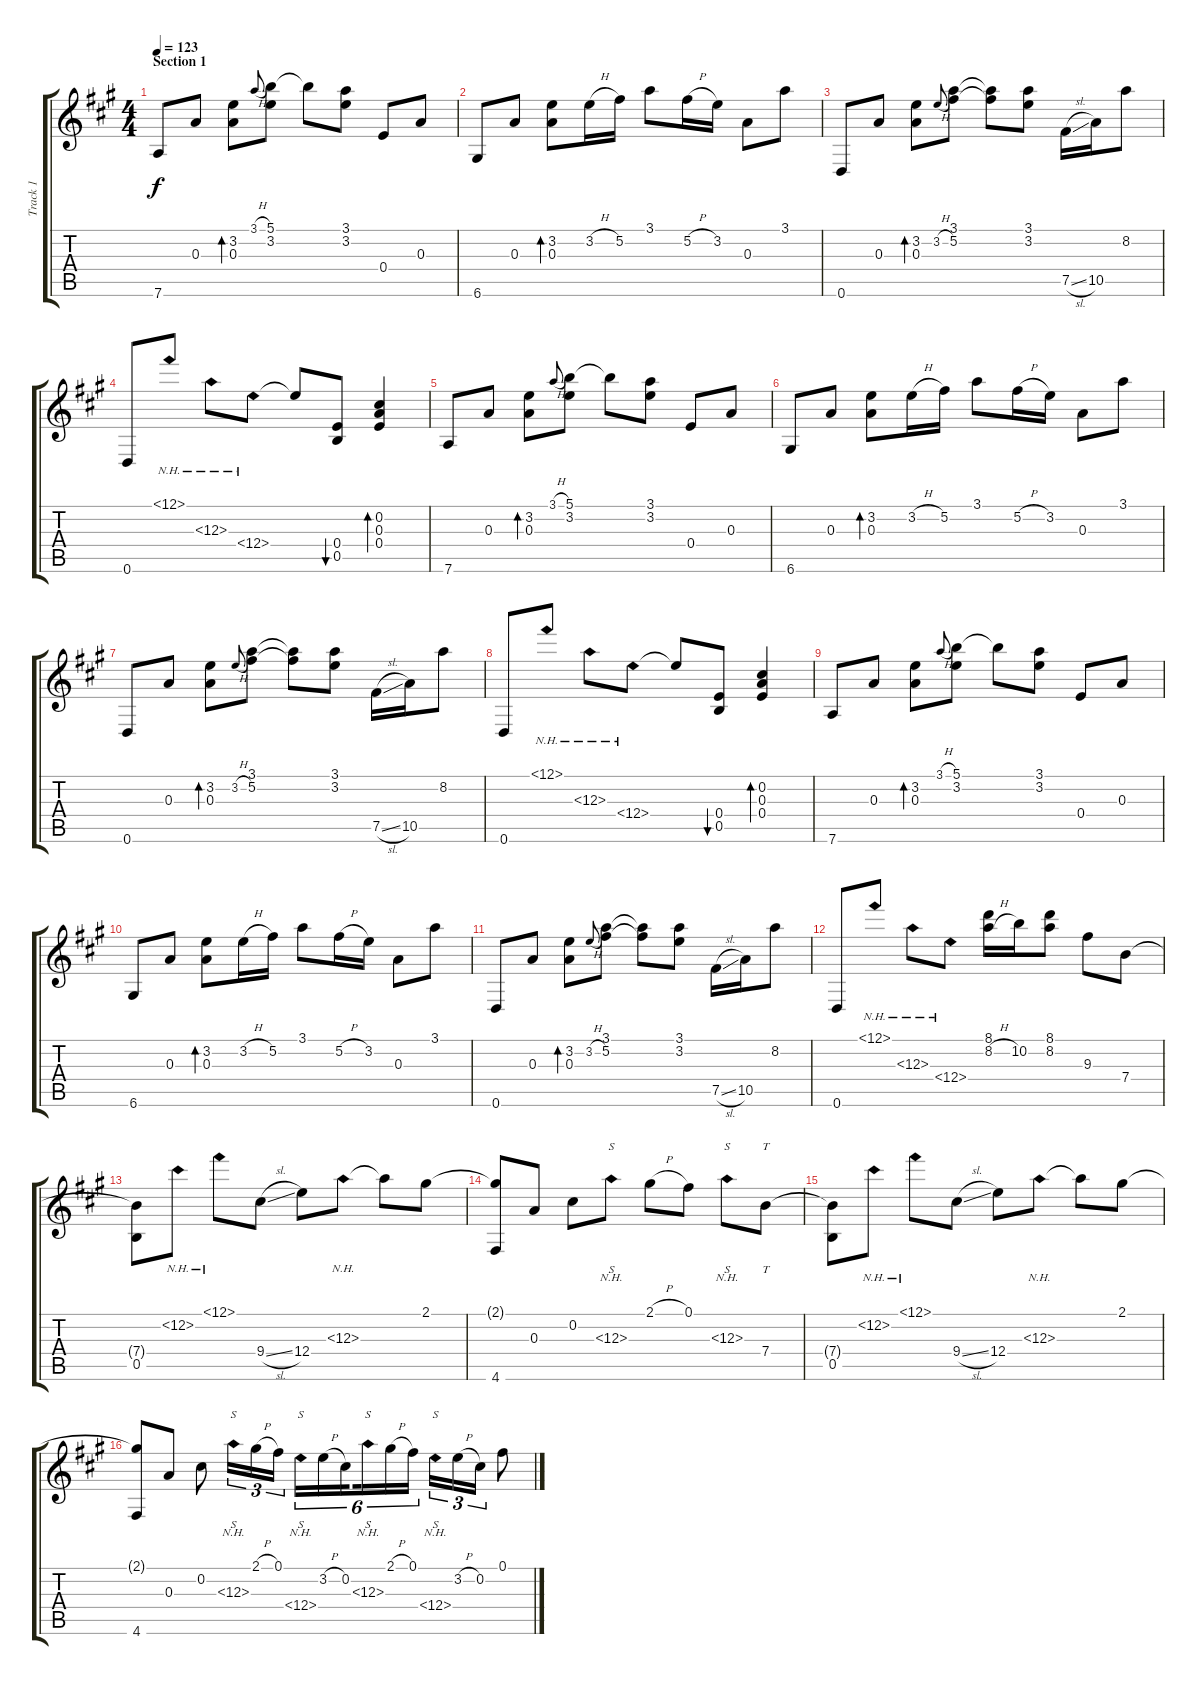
\track ("Track 1" "Track 1") {instrument acousticguitarsteel}
\staff {score tabs}
\tuning (Gb4 Db4 A3 E3 B2 D2) {hide}
\ts (4 4)
\section ("" "Section 1")
\tempo 123
\clef g2
\ks a
7.6.8{dy f instrument acousticguitarsteel} 0.3.8 (3.2 0.3).8{bd 120} 3.1{h}.8{gr onbeat} (5.1 3.2).8 5.1{t}.8 (3.1 3.2).8 0.4.8 0.3.8 |
6.6.8 0.3.8 (3.2 0.3).8{bd 120} 3.2{h}.16 5.2.16 3.1.8 5.2{h}.16 3.2.16 0.3.8 3.1.8 |
0.6.8 0.3.8 (3.2 0.3).8{bd 120} 3.2{h}.8{gr onbeat} (3.1 5.2).8 (3.1{t} 5.2{t}).8 (3.1 3.2).8 7.5{sl}.16 10.5.16 8.2.8 |
0.6.8 12.1{nh}.8 12.3{nh}.8 12.4{nh}.8 12.4{t}.8 (0.4 0.5).8{bu 120} (0.2 0.3 0.4).4{bd 120} |
7.6.8 0.3.8 (3.2 0.3).8{bd 120} 3.1{h}.8{gr onbeat} (5.1 3.2).8 5.1{t}.8 (3.1 3.2).8 0.4.8 0.3.8 |
6.6.8 0.3.8 (3.2 0.3).8{bd 120} 3.2{h}.16 5.2.16 3.1.8 5.2{h}.16 3.2.16 0.3.8 3.1.8 |
0.6.8 0.3.8 (3.2 0.3).8{bd 120} 3.2{h}.8{gr onbeat} (3.1 5.2).8 (3.1{t} 5.2{t}).8 (3.1 3.2).8 7.5{sl}.16 10.5.16 8.2.8 |
0.6.8 12.1{nh}.8 12.3{nh}.8 12.4{nh}.8 12.4{t}.8 (0.4 0.5).8{bu 120} (0.2 0.3 0.4).4{bd 120} |
7.6.8 0.3.8 (3.2 0.3).8{bd 120} 3.1{h}.8{gr onbeat} (5.1 3.2).8 5.1{t}.8 (3.1 3.2).8 0.4.8 0.3.8 |
6.6.8 0.3.8 (3.2 0.3).8{bd 120} 3.2{h}.16 5.2.16 3.1.8 5.2{h}.16 3.2.16 0.3.8 3.1.8 |
0.6.8 0.3.8 (3.2 0.3).8{bd 120} 3.2{h}.8{gr onbeat} (3.1 5.2).8 (3.1{t} 5.2{t}).8 (3.1 3.2).8 7.5{sl}.16 10.5.16 8.2.8 |
0.6.8 12.1{nh}.8 12.3{nh}.8 12.4{nh}.8 (8.1 8.2{h}).16 10.2.16 (8.1 8.2).8 9.3.8 7.4.8 |
(7.4{t} 0.5).8 12.2{nh}.8 12.1{nh}.8 9.4{sl}.8 12.4.8 12.3{nh}.8 12.3{t}.8 2.1.8 |
(2.1{t} 4.6).8 0.3.8 0.2.8 12.3{nh}.8{s} 2.1{h}.8 0.1.8 12.3{nh}.8{s} 7.4.8{tt} |
(7.4{t} 0.5).8 12.2{nh}.8 12.1{nh}.8 9.4{sl}.8 12.4.8 12.3{nh}.8 12.3{t}.8 2.1.8 |
(2.1{t} 4.6).8 0.3.8 0.2.8 12.3{nh}.16{s tu (3 2)} 2.1{h}.16{tu (3 2)} 0.1.16{tu (3 2)} 12.4{nh}.16{s tu (6 4)} 3.2{h}.16{tu (6 4)} 0.2.16{tu (6 4) beam splitsecondary} 12.3{nh}.16{s tu (6 4)} 2.1{h}.16{tu (6 4)} 0.1.16{tu (6 4)} 12.4{nh}.16{s tu (3 2)} 3.2{h}.16{tu (3 2)} 0.2.16{tu (3 2)} 0.1.8
